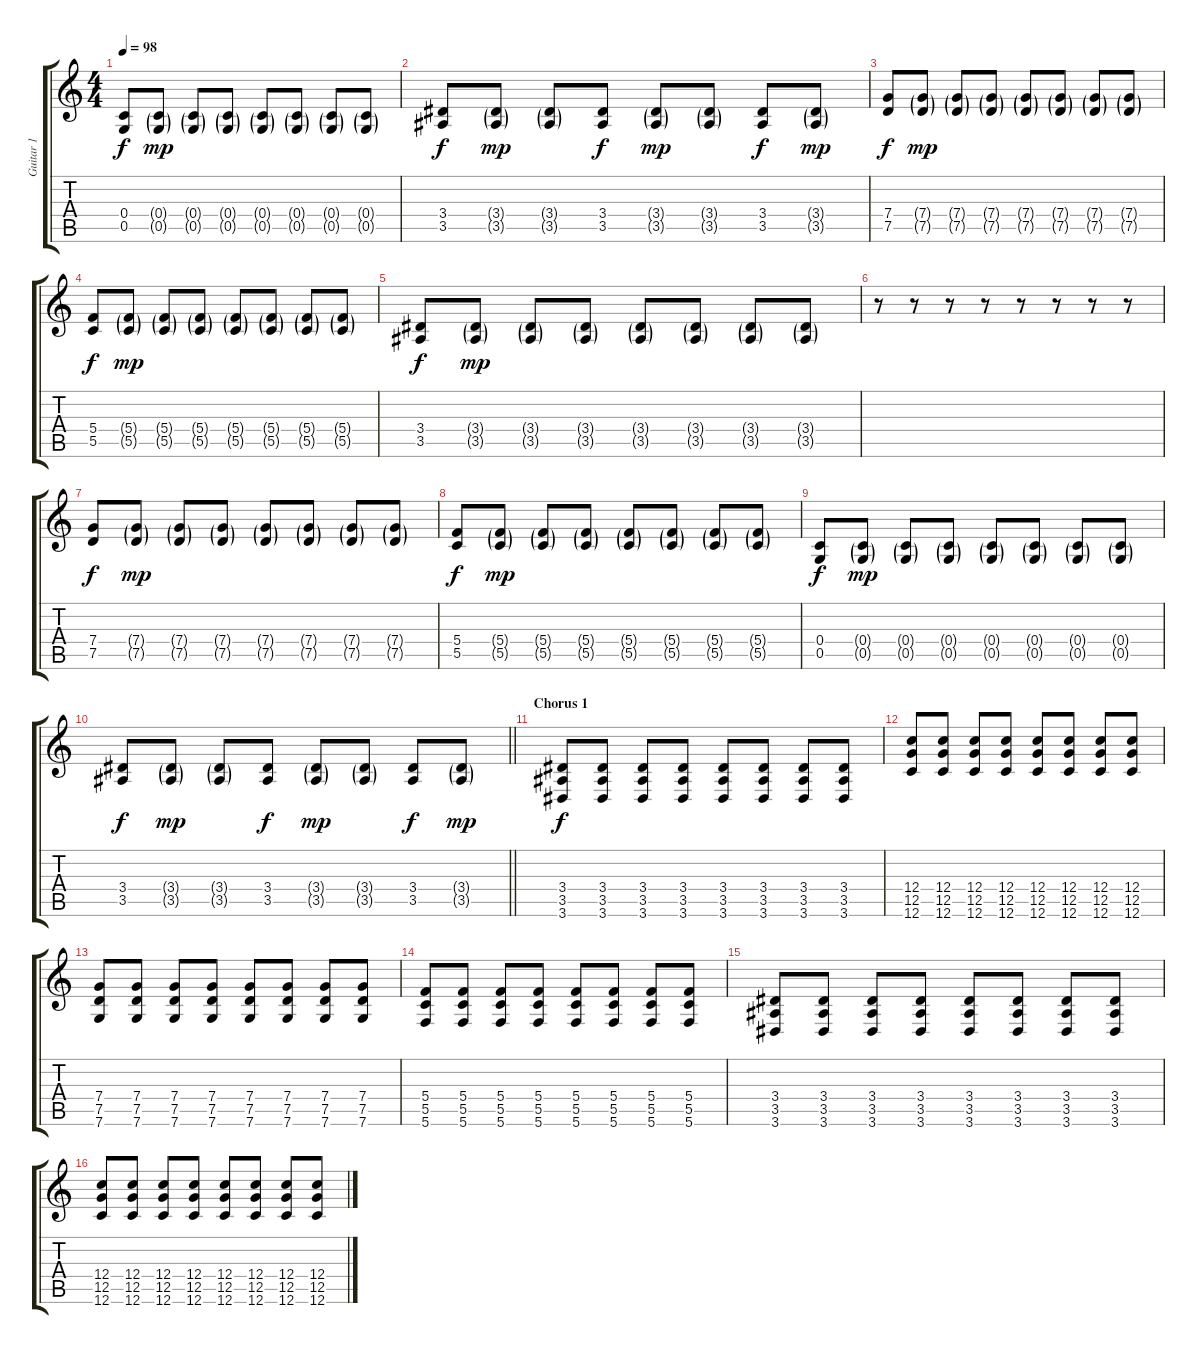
\track ("Guitar 1" "Guitar 1") {instrument electricguitarclean}
\staff {score tabs}
\tuning (D4 A3 F3 C3 G2 C2) {hide}
\ts (4 4)
\tempo 98
\clef g2
\ks c
(0.4 0.5).8{dy f} (0.4{g} 0.5{g}).8{dy mp} (0.4{g} 0.5{g}).8 (0.4{g} 0.5{g}).8 (0.4{g} 0.5{g}).8 (0.4{g} 0.5{g}).8 (0.4{g} 0.5{g}).8 (0.4{g} 0.5{g}).8 |
(3.4 3.5).8{dy f} (3.4{g} 3.5{g}).8{dy mp} (3.4{g} 3.5{g}).8 (3.4 3.5).8{dy f} (3.4{g} 3.5{g}).8{dy mp} (3.4{g} 3.5{g}).8 (3.4 3.5).8{dy f} (3.4{g} 3.5{g}).8{dy mp} |
(7.4 7.5).8{dy f volume 13} (7.4{g} 7.5{g}).8{dy mp} (7.4{g} 7.5{g}).8 (7.4{g} 7.5{g}).8 (7.4{g} 7.5{g}).8 (7.4{g} 7.5{g}).8 (7.4{g} 7.5{g}).8 (7.4{g} 7.5{g}).8 |
(5.4 5.5).8{dy f} (5.4{g} 5.5{g}).8{dy mp} (5.4{g} 5.5{g}).8 (5.4{g} 5.5{g}).8 (5.4{g} 5.5{g}).8 (5.4{g} 5.5{g}).8 (5.4{g} 5.5{g}).8 (5.4{g} 5.5{g}).8 |
(3.4 3.5).8{dy f} (3.4{g} 3.5{g}).8{dy mp} (3.4{g} 3.5{g}).8 (3.4{g} 3.5{g}).8 (3.4{g} 3.5{g}).8 (3.4{g} 3.5{g}).8 (3.4{g} 3.5{g}).8 (3.4{g} 3.5{g}).8 |
r.8 r.8 r.8 r.8 r.8 r.8 r.8 r.8 |
(7.4 7.5).8{dy f volume 13} (7.4{g} 7.5{g}).8{dy mp} (7.4{g} 7.5{g}).8 (7.4{g} 7.5{g}).8 (7.4{g} 7.5{g}).8 (7.4{g} 7.5{g}).8 (7.4{g} 7.5{g}).8 (7.4{g} 7.5{g}).8 |
(5.4 5.5).8{dy f} (5.4{g} 5.5{g}).8{dy mp} (5.4{g} 5.5{g}).8 (5.4{g} 5.5{g}).8 (5.4{g} 5.5{g}).8 (5.4{g} 5.5{g}).8 (5.4{g} 5.5{g}).8 (5.4{g} 5.5{g}).8 |
(0.4 0.5).8{dy f} (0.4{g} 0.5{g}).8{dy mp} (0.4{g} 0.5{g}).8 (0.4{g} 0.5{g}).8 (0.4{g} 0.5{g}).8 (0.4{g} 0.5{g}).8 (0.4{g} 0.5{g}).8 (0.4{g} 0.5{g}).8 |
\barLineRight lightlight
(3.4 3.5).8{dy f} (3.4{g} 3.5{g}).8{dy mp} (3.4{g} 3.5{g}).8 (3.4 3.5).8{dy f} (3.4{g} 3.5{g}).8{dy mp} (3.4{g} 3.5{g}).8 (3.4 3.5).8{dy f} (3.4{g} 3.5{g}).8{dy mp} |
\section ("" "Chorus 1")
(3.4 3.5 3.6).8{dy f instrument distortionguitar} (3.4 3.5 3.6).8 (3.4 3.5 3.6).8 (3.4 3.5 3.6).8 (3.4 3.5 3.6).8 (3.4 3.5 3.6).8 (3.4 3.5 3.6).8 (3.4 3.5 3.6).8 |
(12.4 12.5 12.6).8{instrument distortionguitar} (12.4 12.5 12.6).8 (12.4 12.5 12.6).8 (12.4 12.5 12.6).8 (12.4 12.5 12.6).8 (12.4 12.5 12.6).8 (12.4 12.5 12.6).8 (12.4 12.5 12.6).8 |
(7.4 7.5 7.6).8 (7.4 7.5 7.6).8 (7.4 7.5 7.6).8 (7.4 7.5 7.6).8 (7.4 7.5 7.6).8 (7.4 7.5 7.6).8 (7.4 7.5 7.6).8 (7.4 7.5 7.6).8 |
(5.4 5.5 5.6).8 (5.4 5.5 5.6).8 (5.4 5.5 5.6).8 (5.4 5.5 5.6).8 (5.4 5.5 5.6).8 (5.4 5.5 5.6).8 (5.4 5.5 5.6).8 (5.4 5.5 5.6).8 |
(3.4 3.5 3.6).8{instrument distortionguitar} (3.4 3.5 3.6).8 (3.4 3.5 3.6).8 (3.4 3.5 3.6).8 (3.4 3.5 3.6).8 (3.4 3.5 3.6).8 (3.4 3.5 3.6).8 (3.4 3.5 3.6).8 |
(12.4 12.5 12.6).8{instrument distortionguitar} (12.4 12.5 12.6).8 (12.4 12.5 12.6).8 (12.4 12.5 12.6).8 (12.4 12.5 12.6).8 (12.4 12.5 12.6).8 (12.4 12.5 12.6).8 (12.4 12.5 12.6).8
